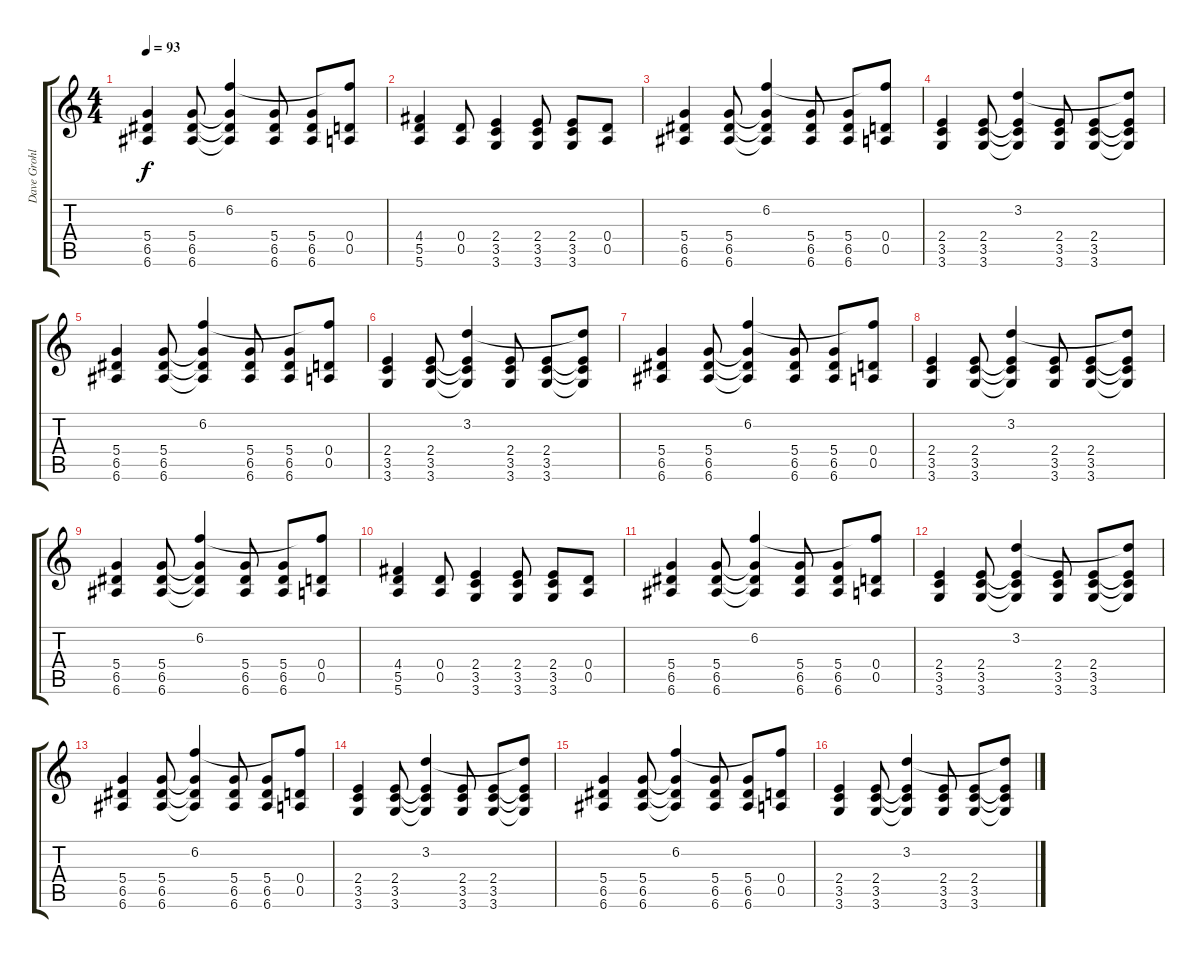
\track ("Dave Grohl" "Dave Grohl") {instrument acousticguitarsteel}
\staff {score tabs}
\tuning (E4 B3 G3 D3 A2 E2) {hide}
\ts (4 4)
\tempo 93
\clef g2
\ks c
(5.4 6.5 6.6).4{dy f} (5.4 6.5 6.6).8 (6.2 5.4{t} 6.5{t} 6.6{t}).4 (5.4 6.5 6.6).8 (5.4 6.5 6.6).8 (6.2{t} 0.4 0.5).8 |
(4.4 5.5 5.6).4 (0.4 0.5).8 (2.4 3.5 3.6).4 (2.4 3.5 3.6).8 (2.4 3.5 3.6).8 (0.4 0.5).8 |
(5.4 6.5 6.6).4 (5.4 6.5 6.6).8 (6.2 5.4{t} 6.5{t} 6.6{t}).4 (5.4 6.5 6.6).8 (5.4 6.5 6.6).8 (6.2{t} 0.4 0.5).8 |
(2.4 3.5 3.6).4 (2.4 3.5 3.6).8 (3.2 2.4{t} 3.5{t} 3.6{t}).4 (2.4 3.5 3.6).8 (2.4 3.5 3.6).8 (3.2{t} 2.4{t} 3.5{t} 3.6{t}).8 |
(5.4 6.5 6.6).4 (5.4 6.5 6.6).8 (6.2 5.4{t} 6.5{t} 6.6{t}).4 (5.4 6.5 6.6).8 (5.4 6.5 6.6).8 (6.2{t} 0.4 0.5).8 |
(2.4 3.5 3.6).4 (2.4 3.5 3.6).8 (3.2 2.4{t} 3.5{t} 3.6{t}).4 (2.4 3.5 3.6).8 (2.4 3.5 3.6).8 (3.2{t} 2.4{t} 3.5{t} 3.6{t}).8 |
(5.4 6.5 6.6).4 (5.4 6.5 6.6).8 (6.2 5.4{t} 6.5{t} 6.6{t}).4 (5.4 6.5 6.6).8 (5.4 6.5 6.6).8 (6.2{t} 0.4 0.5).8 |
(2.4 3.5 3.6).4 (2.4 3.5 3.6).8 (3.2 2.4{t} 3.5{t} 3.6{t}).4 (2.4 3.5 3.6).8 (2.4 3.5 3.6).8 (3.2{t} 2.4{t} 3.5{t} 3.6{t}).8 |
(5.4 6.5 6.6).4 (5.4 6.5 6.6).8 (6.2 5.4{t} 6.5{t} 6.6{t}).4 (5.4 6.5 6.6).8 (5.4 6.5 6.6).8 (6.2{t} 0.4 0.5).8 |
(4.4 5.5 5.6).4 (0.4 0.5).8 (2.4 3.5 3.6).4 (2.4 3.5 3.6).8 (2.4 3.5 3.6).8 (0.4 0.5).8 |
(5.4 6.5 6.6).4 (5.4 6.5 6.6).8 (6.2 5.4{t} 6.5{t} 6.6{t}).4 (5.4 6.5 6.6).8 (5.4 6.5 6.6).8 (6.2{t} 0.4 0.5).8 |
(2.4 3.5 3.6).4 (2.4 3.5 3.6).8 (3.2 2.4{t} 3.5{t} 3.6{t}).4 (2.4 3.5 3.6).8 (2.4 3.5 3.6).8 (3.2{t} 2.4{t} 3.5{t} 3.6{t}).8 |
(5.4 6.5 6.6).4 (5.4 6.5 6.6).8 (6.2 5.4{t} 6.5{t} 6.6{t}).4 (5.4 6.5 6.6).8 (5.4 6.5 6.6).8 (6.2{t} 0.4 0.5).8 |
(2.4 3.5 3.6).4 (2.4 3.5 3.6).8 (3.2 2.4{t} 3.5{t} 3.6{t}).4 (2.4 3.5 3.6).8 (2.4 3.5 3.6).8 (3.2{t} 2.4{t} 3.5{t} 3.6{t}).8 |
(5.4 6.5 6.6).4 (5.4 6.5 6.6).8 (6.2 5.4{t} 6.5{t} 6.6{t}).4 (5.4 6.5 6.6).8 (5.4 6.5 6.6).8 (6.2{t} 0.4 0.5).8 |
(2.4 3.5 3.6).4 (2.4 3.5 3.6).8 (3.2 2.4{t} 3.5{t} 3.6{t}).4 (2.4 3.5 3.6).8 (2.4 3.5 3.6).8 (3.2{t} 2.4{t} 3.5{t} 3.6{t}).8
